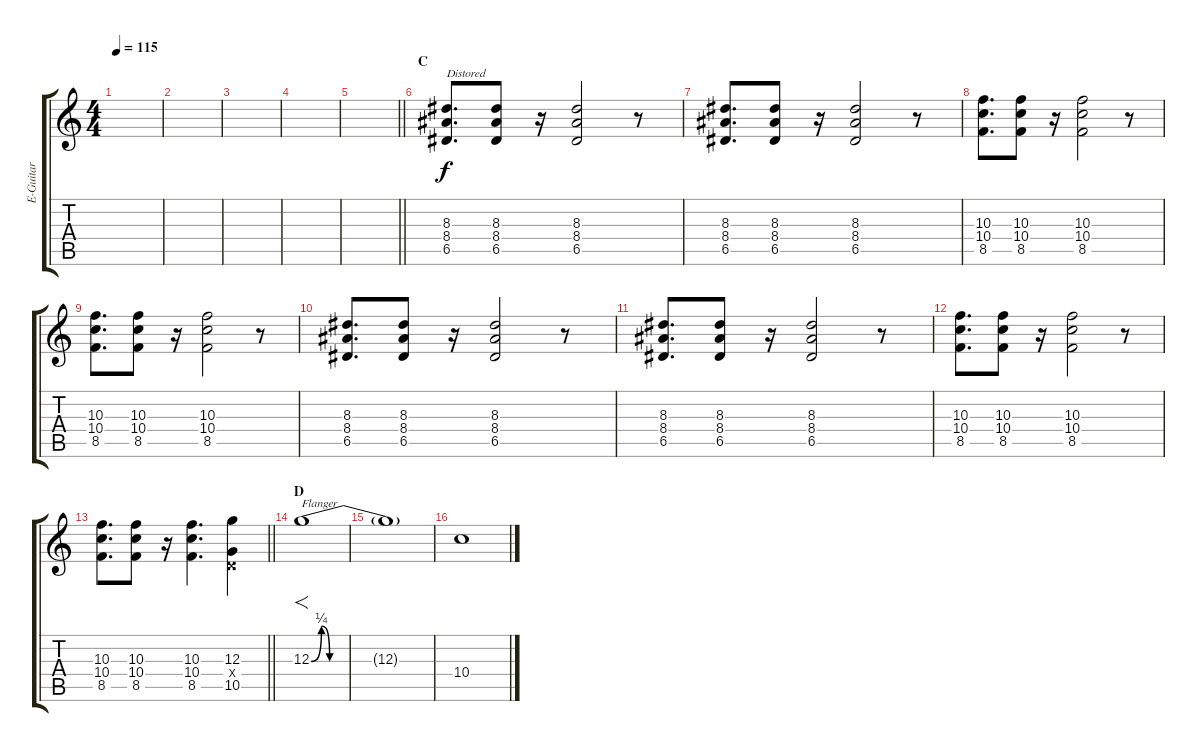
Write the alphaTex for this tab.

\track ("E-Guitar" "E-Guitar") {instrument overdrivenguitar}
\staff {score tabs}
\tuning (E4 B3 G3 D3 A2 E2) {hide}
\ts (4 4)
\tempo 115
\clef g2
\ks c
|
|
|
|
\barLineRight lightlight
|
\section ("" "C")
(8.3 8.4 6.5).8{d txt "Distored" instrument distortionguitar} (8.3 8.4 6.5).8 r.16 (8.3 8.4 6.5).2 r.8 |
(8.3 8.4 6.5).8{d} (8.3 8.4 6.5).8 r.16 (8.3 8.4 6.5).2 r.8 |
(10.3 10.4 8.5).8{d} (10.3 10.4 8.5).8 r.16 (10.3 10.4 8.5).2 r.8 |
(10.3 10.4 8.5).8{d} (10.3 10.4 8.5).8 r.16 (10.3 10.4 8.5).2 r.8 |
(8.3 8.4 6.5).8{d} (8.3 8.4 6.5).8 r.16 (8.3 8.4 6.5).2 r.8 |
(8.3 8.4 6.5).8{d} (8.3 8.4 6.5).8 r.16 (8.3 8.4 6.5).2 r.8 |
(10.3 10.4 8.5).8{d} (10.3 10.4 8.5).8 r.16 (10.3 10.4 8.5).2 r.8 |
\barLineRight lightlight
(10.3 10.4 8.5).8{d} (10.3 10.4 8.5).8 r.16 (10.3 10.4 8.5).4{d} (12.3 0.4{x} 10.5).4 |
\section ("" "D")
12.3{be (custom 0 0 5 1 9 0 30 0 60 0)}.1{f txt "Flanger" volume 8 instrument overdrivenguitar} |
12.3{t}.1 |
10.4.1
